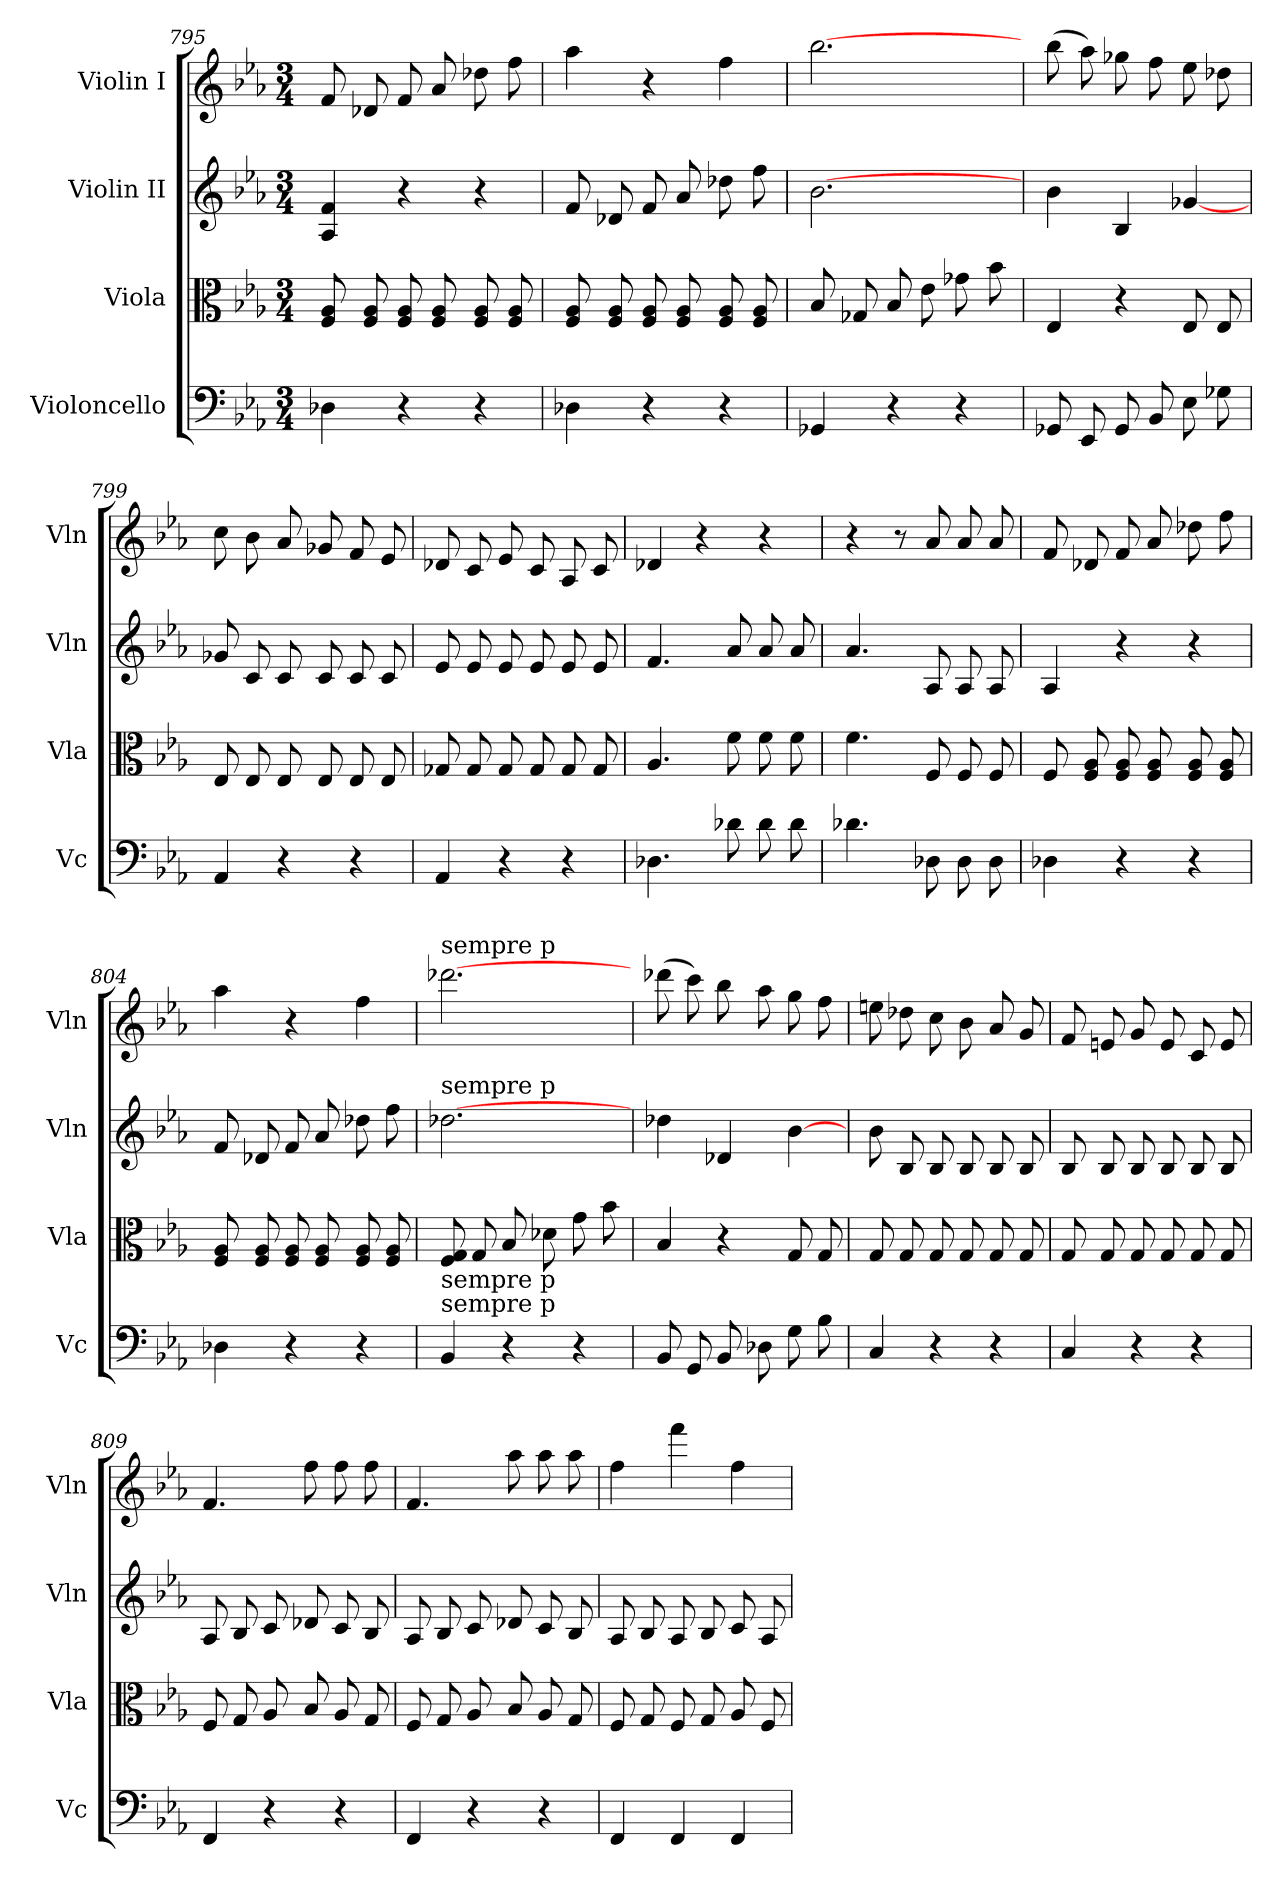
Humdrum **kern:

**kern	**kern	**kern	**kern
*part4	*part3	*part2	*part1
*staff4	*staff3	*staff2	*staff1
*I"Violoncello	*I"Viola	*I"Violin II	*I"Violin I
*I'Vc	*I'Vla	*I'Vln	*I'Vln
*clefF4	*clefC3	*clefG2	*clefG2
*k[b-e-a-]	*k[b-e-a-]	*k[b-e-a-]	*k[b-e-a-]
*c:	*c:	*c:	*c:
*M3/4	*M3/4	*M3/4	*M3/4
=795	=795	=795	=795
4D-X	8F 8A-	4A- 4f	8f
.	8F 8A-	.	8d-X
4r	8F 8A-	4r	8f
.	8F 8A-	.	8a-
4r	8F 8A-	4r	8dd-X
.	8F 8A-	.	8ff
=796	=796	=796	=796
4D-X	8F 8A-	8f	4aa-
.	8F 8A-	8d-X	.
4r	8F 8A-	8f	4r
.	8F 8A-	8a-	.
4r	8F 8A-	8dd-X	4ff
.	8F 8A-	8ff	.
=797	=797	=797	=797
4GG-X	8B-	[2.b-	[2.bb-
.	8G-X	.	.
4r	8B-	.	.
.	8e-	.	.
4r	8g-X	.	.
.	8b-	.	.
=798	=798	=798	=798
8GG-X	4E-	4b-	(8bb-
8EE-	.	.	8aa-)
8GG-	4r	4B-	8gg-X
8BB-	.	.	8ff
8E-	8E-	[4g-X	8ee-
8G-X	8E-	.	8dd-X
=799	=799	=799	=799
4AA-	8E-	8g-X	8cc
.	8E-	8c	8b-
4r	8E-	8c	8a-
.	8E-	8c	8g-X
4r	8E-	8c	8f
.	8E-	8c	8e-
=800	=800	=800	=800
4AA-	8G-X	8e-	8d-X
.	8G-	8e-	8c
4r	8G-	8e-	8e-
.	8G-	8e-	8c
4r	8G-	8e-	8A-
.	8G-	8e-	8c
=801	=801	=801	=801
4.D-X	4.A-	4.f	4d-X
.	.	.	4r
8d-X	8f	8a-	.
8d-	8f	8a-	4r
8d-	8f	8a-	.
=802	=802	=802	=802
4.d-X	4.f	4.a-	4r
.	.	.	8r
8D-X	8F	8A-	8a-
8D-	8F	8A-	8a-
8D-	8F	8A-	8a-
=803	=803	=803	=803
4D-X	8F	4A-	8f
.	8F 8A-	.	8d-X
4r	8F 8A-	4r	8f
.	8F 8A-	.	8a-
4r	8F 8A-	4r	8dd-X
.	8F 8A-	.	8ff
=804	=804	=804	=804
4D-X	8F 8A-	8f	4aa-
.	8F 8A-	8d-X	.
4r	8F 8A-	8f	4r
.	8F 8A-	8a-	.
4r	8F 8A-	8dd-X	4ff
.	8F 8A-	8ff	.
=805	=805	=805	=805
!	!	!	!LO:TX:a:t=sempre p
!	!	!LO:TX:a:t=sempre p	!
!LO:TX:a:t=sempre p	!	!	!
!LO:TX:a:t=sempre p	!	!	!
4BB-	8F 8G	[2.dd-X	[2.ddd-X
.	8G	.	.
4r	8B-	.	.
.	8d-X	.	.
4r	8g	.	.
.	8b-	.	.
=806	=806	=806	=806
8BB-	4B-	4dd-X	(8ddd-X
8GG	.	.	8ccc)
8BB-	4r	4d-X	8bb-
8D-X	.	.	8aa-
8G	8G	[4b-	8gg
8B-	8G	.	8ff
=807	=807	=807	=807
4C	8G	8b-	8een
.	8G	8B-	8dd-X
4r	8G	8B-	8cc
.	8G	8B-	8b-
4r	8G	8B-	8a-
.	8G	8B-	8g
=808	=808	=808	=808
4C	8G	8B-	8f
.	8G	8B-	8en
4r	8G	8B-	8g
.	8G	8B-	8e
4r	8G	8B-	8c
.	8G	8B-	8e
=809	=809	=809	=809
4FF	8F	8A-	4.f
.	8G	8B-	.
4r	8A-	8c	.
.	8B-	8d-X	8ff
4r	8A-	8c	8ff
.	8G	8B-	8ff
=810	=810	=810	=810
4FF	8F	8A-	4.f
.	8G	8B-	.
4r	8A-	8c	.
.	8B-	8d-X	8aa-
4r	8A-	8c	8aa-
.	8G	8B-	8aa-
=811	=811	=811	=811
4FF	8F	8A-	4ff
.	8G	8B-	.
4FF	8F	8A-	4fff
.	8G	8B-	.
4FF	8A-	8c	4ff
.	8F	8A-	.
=	=	=	=
*-	*-	*-	*-
